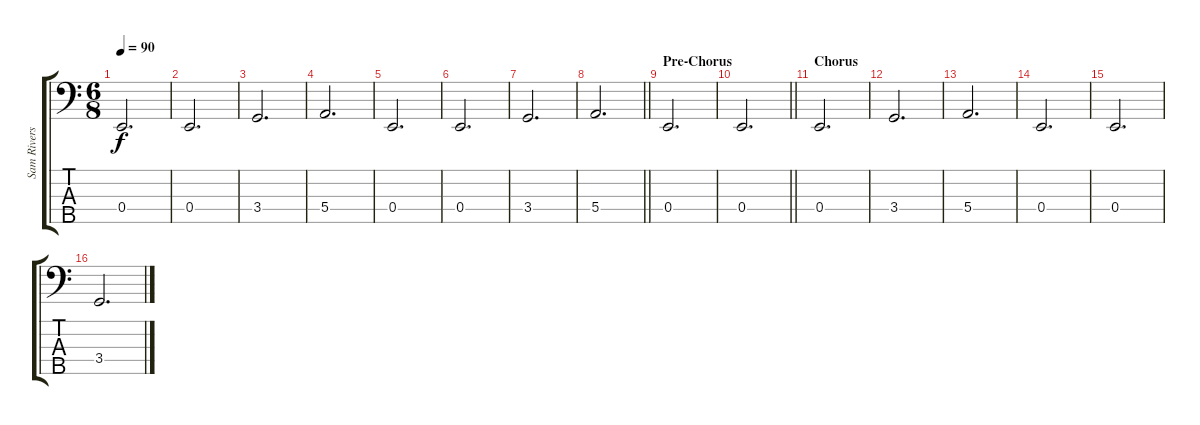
\track ("Sam Rivers" "Sam Rivers") {instrument electricbassfinger}
\staff {score tabs}
\tuning (G2 D2 A1 E1 B0) {hide}
\ts (6 8)
\tempo 90
\clef f4
\ks c
0.4.2{d dy f} |
0.4.2{d} |
3.4.2{d} |
5.4.2{d} |
0.4.2{d} |
0.4.2{d} |
3.4.2{d} |
\barLineRight lightlight
5.4.2{d} |
\section ("" "Pre-Chorus")
0.4.2{d} |
\barLineRight lightlight
0.4.2{d} |
\section ("" "Chorus")
0.4.2{d} |
3.4.2{d} |
5.4.2{d} |
0.4.2{d} |
0.4.2{d} |
3.4.2{d}
